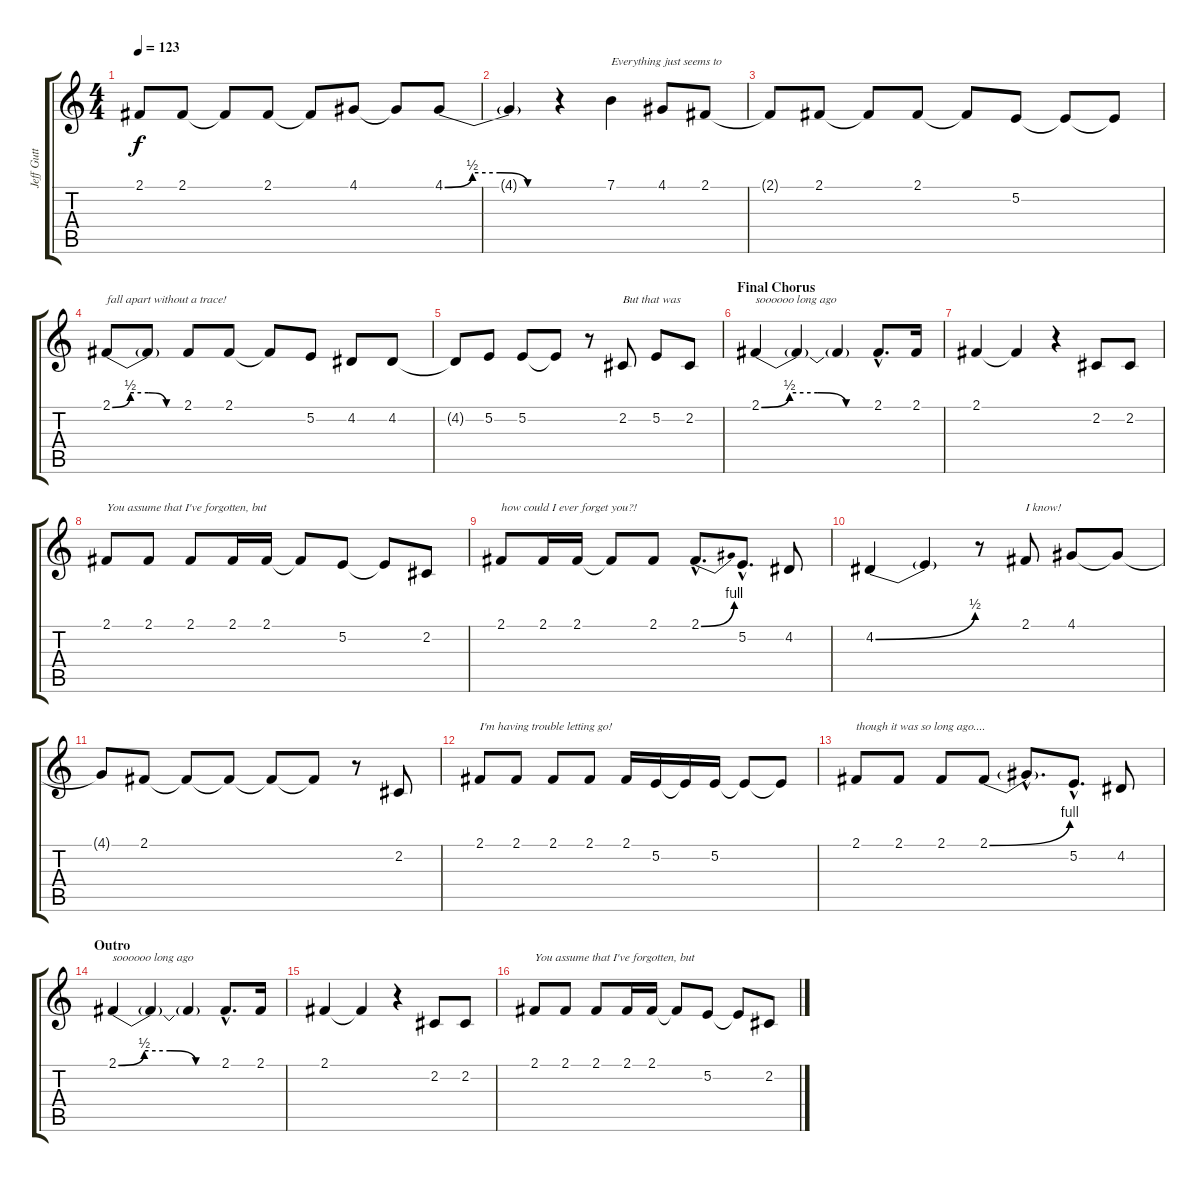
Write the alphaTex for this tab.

\track ("Jeff Gutt (Vocals)" "Jeff Gutt ") {instrument harmonica}
\staff {score tabs}
\tuning (E4 B3 G3 D3 A2 E2) {hide}
\ts (4 4)
\tempo 123
\clef g2
\ks c
2.1{t}.8{dy f} 2.1.8 2.1{t}.8 2.1.8 2.1{t}.8 4.1.8 4.1{t}.8 4.1{be (custom 0 0 15 2 30 2 45 0 60 0)}.8 |
4.1{t}.4 r.4 7.1.4{txt "Everything just seems to"} 4.1.8 2.1.8 |
2.1{t}.8 2.1.8 2.1{t}.8 2.1.8 2.1{t}.8 5.2.8 5.2{t}.8 5.2{t}.8 |
2.1{be (custom 0 0 15 2 30 2 45 0 60 0)}.8{txt "fall apart without a trace!"} 2.1{t}.8 2.1.8 2.1.8 2.1{t}.8 5.2.8 4.2.8 4.2.8 |
4.2{t}.8 5.2.8 5.2.8 5.2{t}.8 r.8 2.2.8{txt "But that was"} 5.2.8 2.2.8 |
\section ("" "Final Chorus")
2.1{be (custom 0 0 15 2 30 2 45 0 60 0)}.4{txt "soooooo long ago"} 2.1{t}.4 2.1{t}.4 2.1{hac}.8{d} 2.1.16 |
2.1.4 2.1{t}.4 r.4 2.2.8 2.2.8 |
2.1.8{txt "You assume that I've forgotten, but"} 2.1.8 2.1.8 2.1.16 2.1.16 2.1{t}.8 5.2.8 5.2{t}.8 2.2.8 |
2.1.8{txt "how could I ever forget you?!"} 2.1.16 2.1.16 2.1{t}.8 2.1.8 2.1{be (bend 0 0 60 4) hac}.8{d} 5.2{hac}.8{d} 4.2.8 |
4.2{be (bend 0 0 60 2)}.4 4.2{t}.4 r.8 2.1.8{txt "I know!"} 4.1.8 4.1{t}.8 |
4.1{t}.8 2.1.8 2.1{t}.8 2.1{t}.8 2.1{t}.8 2.1{t}.8 r.8 2.2.8 |
2.1.8{txt "I'm having trouble letting go!"} 2.1.8 2.1.8 2.1.8 2.1.16 5.2.16 5.2{t}.16 5.2.16 5.2{t}.8 5.2{t}.8 |
2.1.8{txt "though it was so long ago...."} 2.1.8 2.1.8 2.1{be (bend 0 0 60 4)}.8 2.1{hac t}.8{d} 5.2{hac}.8{d} 4.2.8 |
\section ("" "Outro")
2.1{be (custom 0 0 15 2 30 2 45 0 60 0)}.4{txt "soooooo long ago"} 2.1{t}.4 2.1{t}.4 2.1{hac}.8{d} 2.1.16 |
2.1.4 2.1{t}.4 r.4 2.2.8 2.2.8 |
2.1.8{txt "You assume that I've forgotten, but"} 2.1.8 2.1.8 2.1.16 2.1.16 2.1{t}.8 5.2.8 5.2{t}.8 2.2.8
